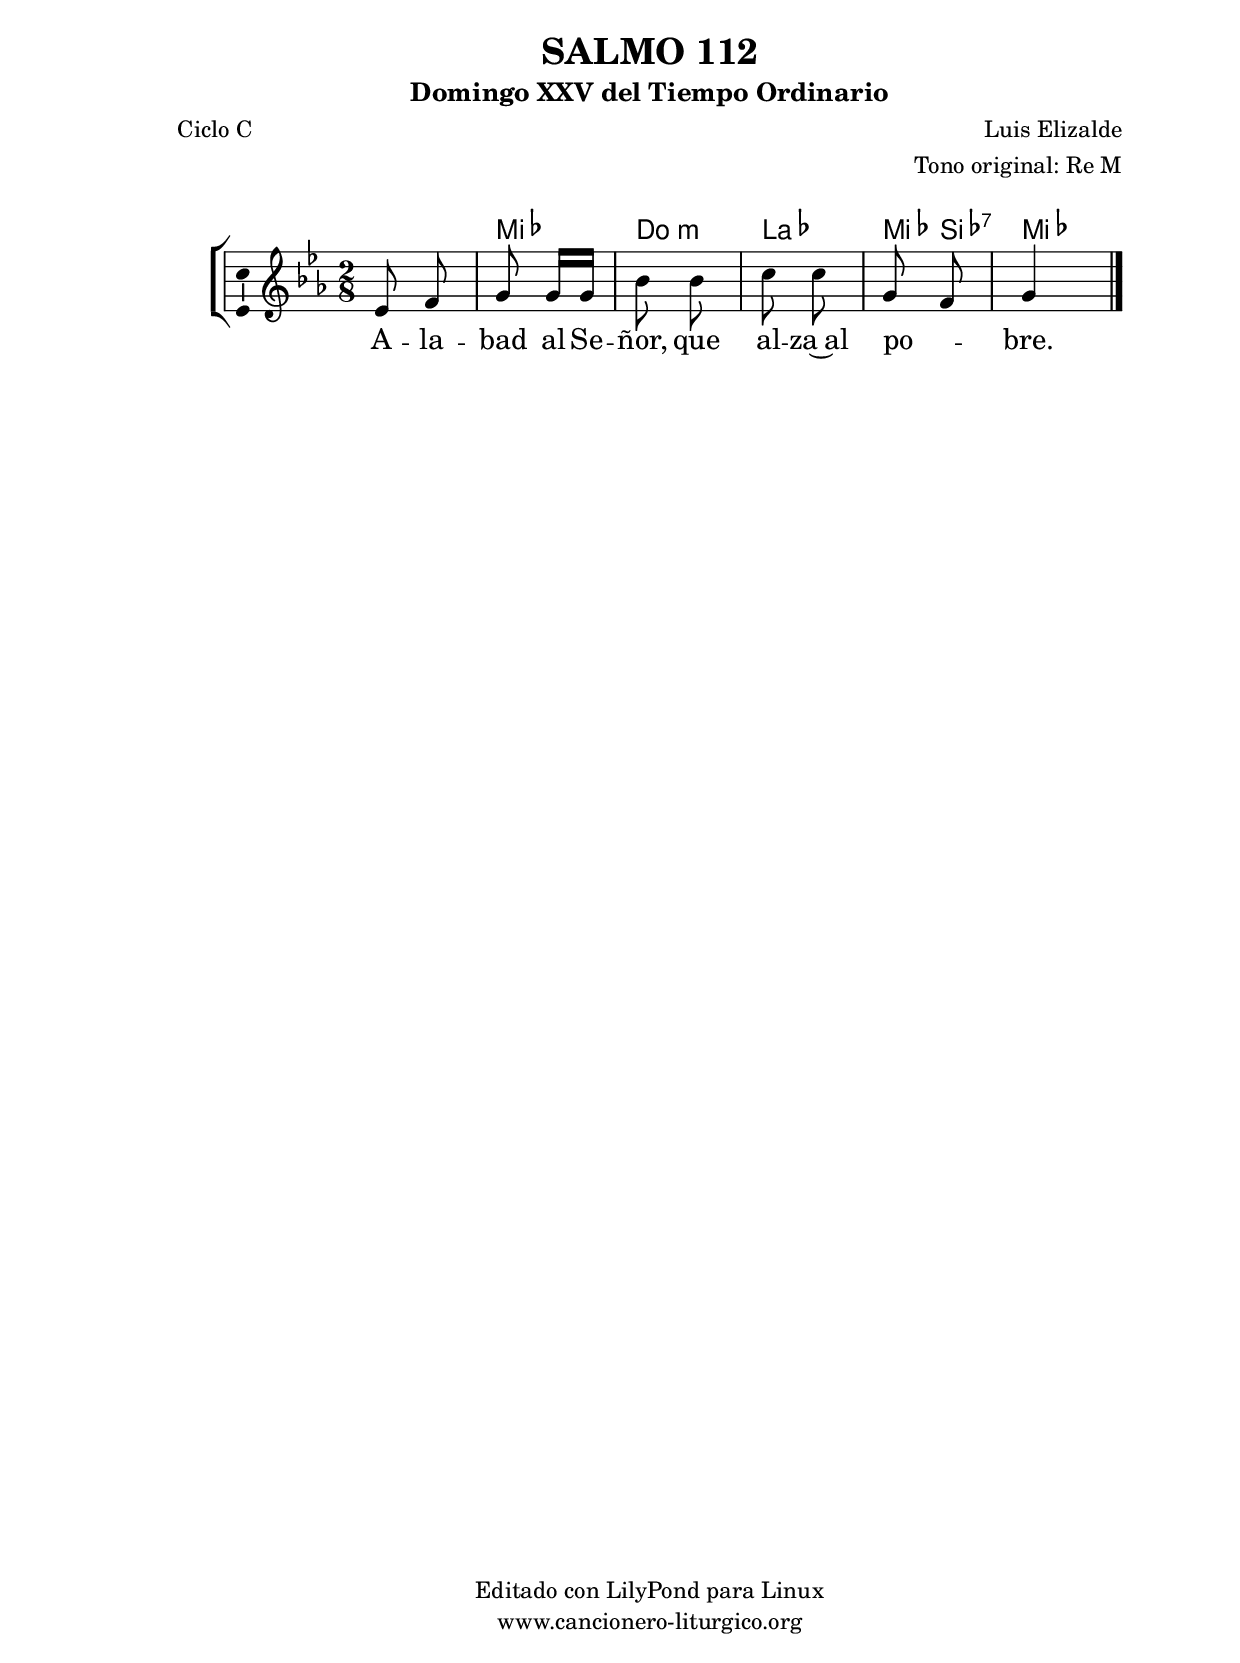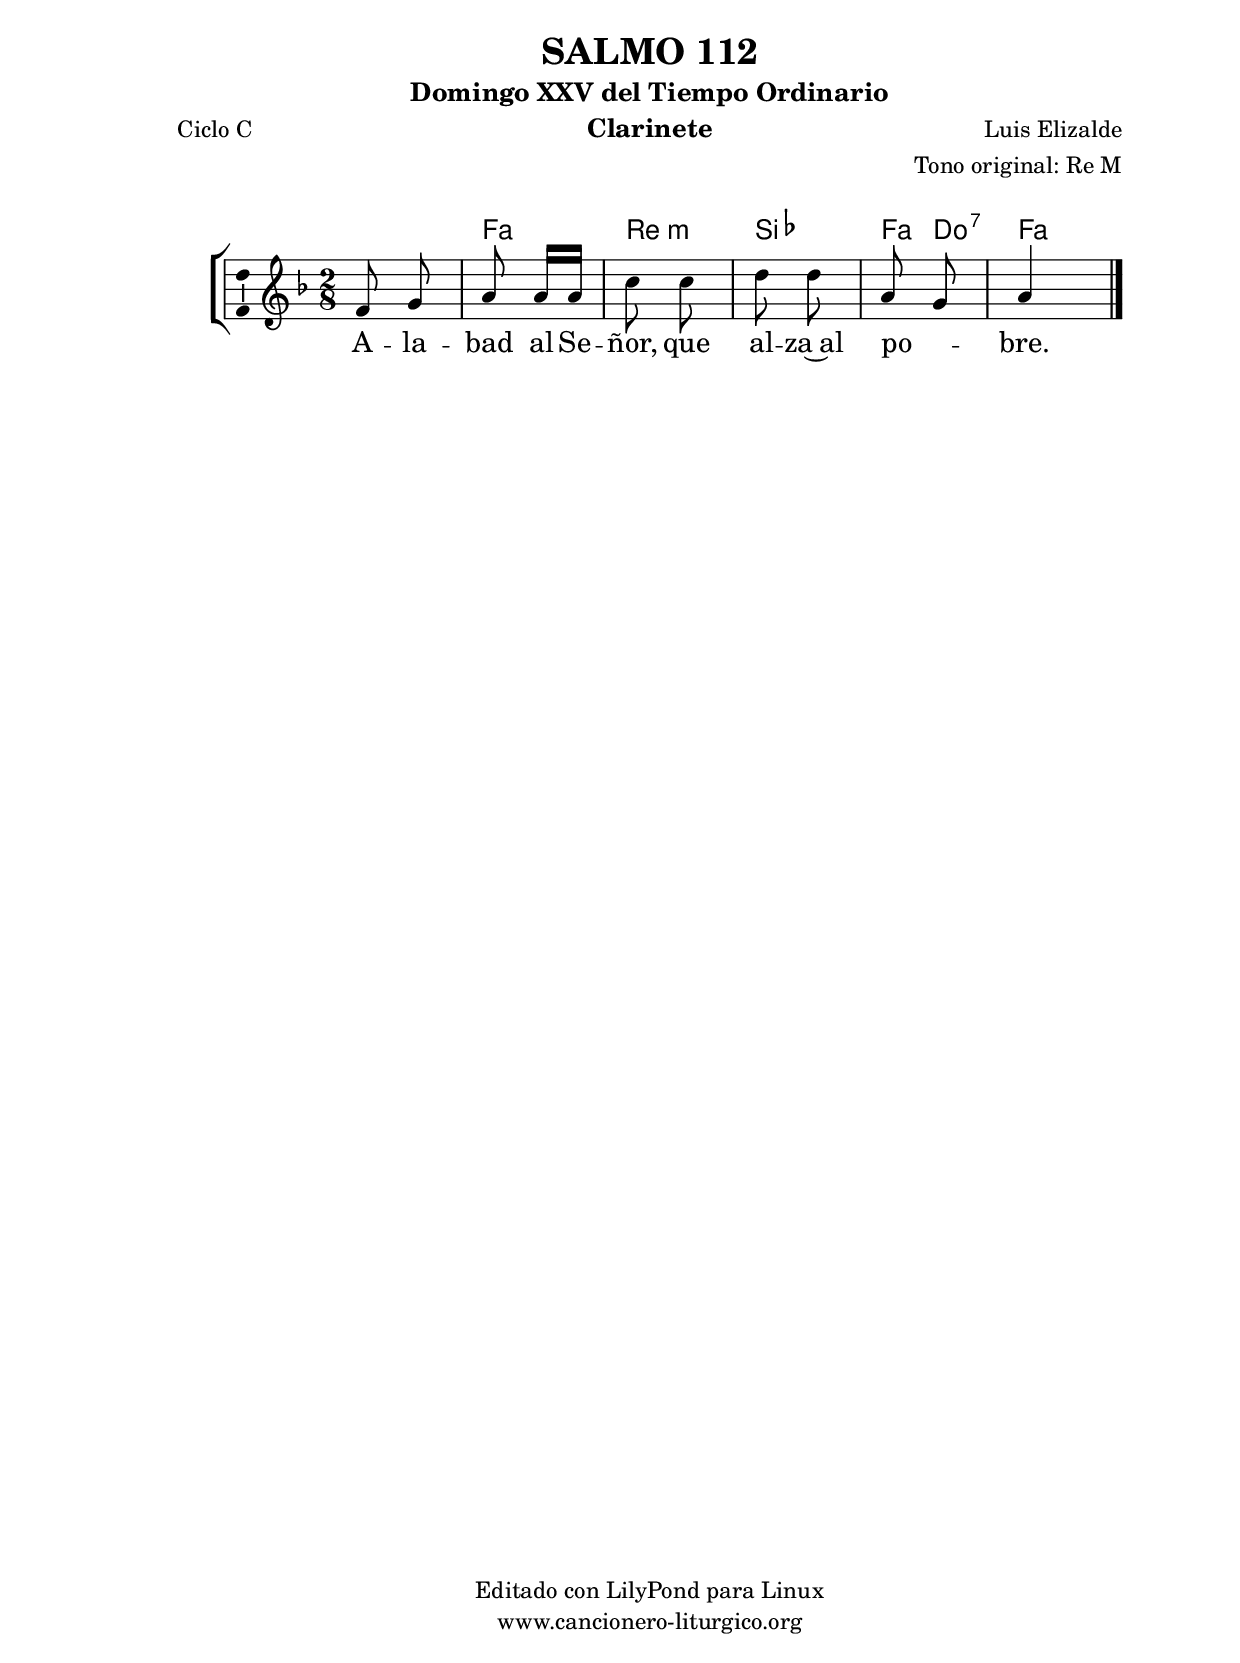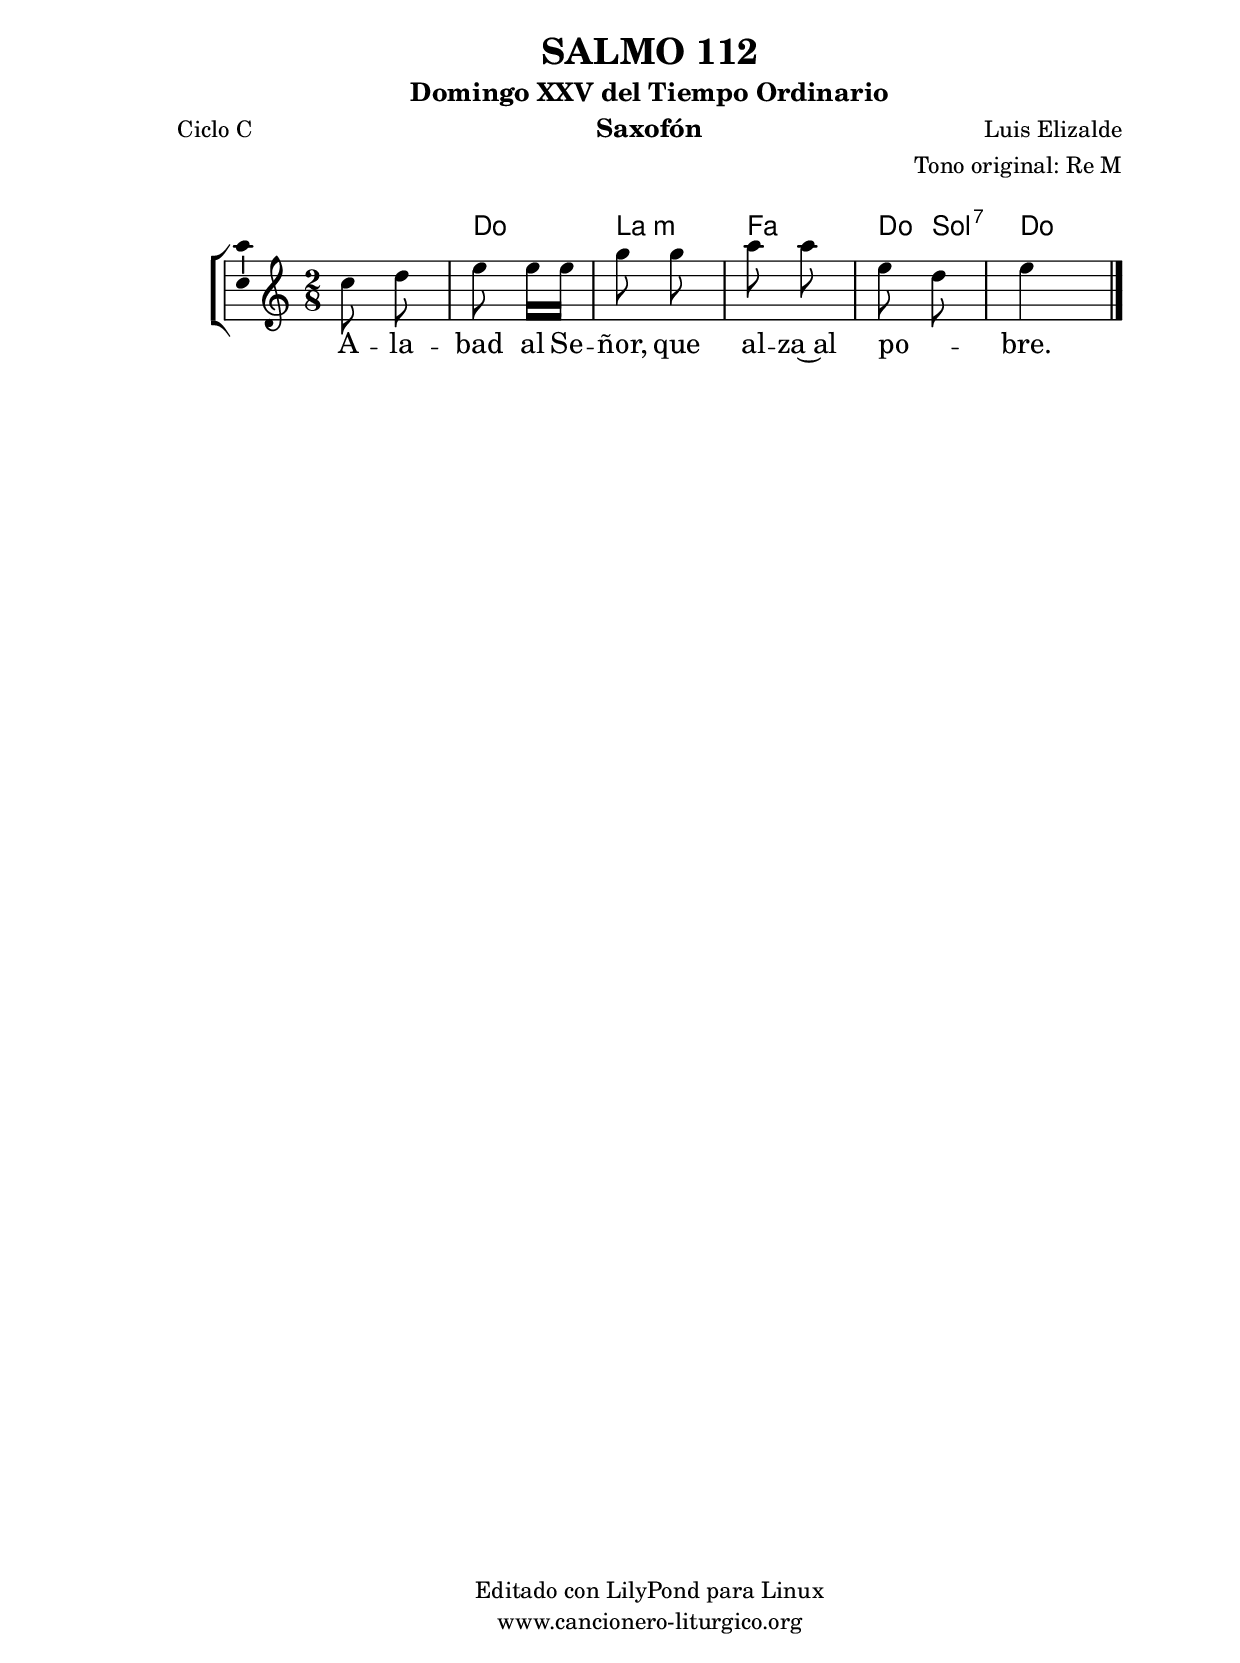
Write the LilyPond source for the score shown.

%
%para convertir .midi en .wav:
%timidity filename.midi -Ow -o finename.wav
%
%
%Para convertir de .wav a .mp3:
%lame -h -m j filename.wav
%
%
%para escuchar el midi:
%timidity nombrefichero.midi
%


%versión de lilypond para la que se ha escrito esta partitura:
\version "2.16.0"

	%Tamaño papel
	#(set-default-paper-size "a4")
	%Tamaño partitura
	#(set-global-staff-size 20)
	%No responde al pulsar sobre una nota
	#(ly:set-option 'point-and-click #f)

%parámetros del encabezamiento:
\header {
	title = "SALMO 112"
	subtitle = "Domingo XXV del Tiempo Ordinario"
	composer = "Luis Elizalde"
	poet = "Ciclo C"
	meter = ""
	arranger = "Tono original: Re M"
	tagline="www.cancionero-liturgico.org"
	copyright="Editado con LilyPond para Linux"
	}

%parámetros asociados al papel:
\paper  {
	oddHeaderMarkup = \markup {\fill-line { \on-the-fly #not-first-page \fromproperty #'header:title \on-the-fly #not-first-page \fromproperty #'header:composer }}
	evenHeaderMarkup = \markup {\fill-line { \fromproperty #'header:composer \fromproperty #'header:title }}
	#(set-paper-size "a4")
	print-page-number = ##f
	first-page-number = 1
	print-first-page-number = ##f
%	head-separation = 3.0 \cm
	top-margin = 2.0 \cm
	bottom-margin = 0.5\cm
%%%	bottom-margin = -1.0\cm
	left-margin = 3.0 \cm
	line-width = 16.0 \cm 
	indent = 8\mm
	interscoreline = 2.\mm
	between-system-space = 15\mm
%	para que las partituras no llenen la hoja:
	ragged-bottom = ##t
%	idem para la última hoja:
	ragged-last-bottom = ##f
%	para que las partituras llenen el ancho del papel:
	ragged-last = ##f
	after-title-space = 2.5 \cm
%page-count=1
%system-count=8

	%Flexible Vertical Spacing
%	markup-markup-spacing =
%	#'((basic-distance . 15) (minimum-distance . 15) (padding . 3))
	markup-system-spacing =
	#'((basic-distance . 15) (minimum-distance . 15) (padding . 3))
	system-system-spacing =
	#'((basic-distance . 15) (minimum-distance . 15) (padding . 3))
	score-system-spacing =
	#'((basic-distance . 15) (minimum-distance . 15) (padding . 5))
%	top-system-spacing = % header
%	#'((basic-distance . 8) (minimum-distance . 0) (padding . 3))
%	top-markup-spacing =
%	#'((basic-distance . 20) (minimum-distance . 20) (padding . 3))
	last-bottom-spacing = % footer
	#'((basic-distance . 5) (minimum-distance . 5) (padding . 3))
%	score-markup-spacing =
%	#'((basic-distance . 16) (minimum-distance . 13) (padding . 3))

	}


%parámetros que afectan a toda la partitura:
global =  {
	%clave de sol (G):
	\clef G
	%armadura:
	\transpose d ees
	\key d \major
	\tempo 4=70
	\set Score.tempoHideNote = ##t
	}


acordes = {
	\italianChords
	\chordmode {
	\transpose d ees
{

s4
d4 b:m g d8 a:7 d4

	}
	}
}

melodia = 
	\transpose d ees
{
	\relative c'{

\time 2/8

d8 e
fis8 fis16 fis
a8 a
b8 b
fis8 e
fis4

	\bar "|."
	}
	}


texto = \lyricmode {
A -- la -- bad al Se -- ñor,
que al -- za~al po -- _ bre.
	}


acordesStaff = \context ChordNames = acordesStaff <<
	\set chordChanges = ##t
	\acordes
	>>


vozStaff = \context Voice = vozStaff
\with {\consists "Ambitus_engraver"}
<<
%	\set Staff.instrumentName = ""
%	\set Staff.shortInstrumentName = ""
%	\set Staff.midiInstrument = #"clarinet"
%	\set Staff.midiInstrument = #"cello"
%	\set Staff.midiInstrument = #"flute"
	\set Staff.midiInstrument = #"electric guitar (jazz)"
%	\set Staff.midiInstrument = #"english horn"
%	\set Staff.midiInstrument = #"violin"
%	\set Staff.midiInstrument = #"glockenspiel"
	\set Staff.midiMinimumVolume = #0.7
	\set Staff.midiMaximumVolume = #0.9
	\global
	\melodia
	>>


textoStaff = \context Lyrics = textoStaff <<
	\lyricsto vozStaff \texto
	>>

\book {
	\score {
		\context ChoirStaff {
			\override StaffGroup.SystemStartBracket #'collapse-height = #1
			\override Score.SystemStartBar #'collapse-height = #1
			<<
			\acordesStaff
			\vozStaff
			\textoStaff
			>>
			}
		\layout {
	    		\context {
				\Lyrics
				\override LyricText #'font-size = #2
				}
	   		 \context {
				\Score
				%fontSize = #3
				\override StaffSymbol #'staff-space = #(magstep +3)
				%\override Beam #'thickness = #0.55
				%\override SpacingSpanner #'spacing-increment = #1.0
				%\override Slur #'height-limit = #1.5
				}
			}
		}
	\score {
		\unfoldRepeats
		\context ChoirStaff {
			<<
			\acordesStaff
			\vozStaff
			>>
			}
		\midi {
	  		\context {
	  			\Score
				tempoWholesPerMinute = #(ly:make-moment 70 4)
				}
			}
		}
	}

%Partitura para clarinete
#(define output-suffix "C")
\book {
	\header{
		instrument = "Clarinete"
		}
	\score {
		\context ChoirStaff {
			\override StaffGroup.SystemStartBracket #'collapse-height = #1
			\override Score.SystemStartBar #'collapse-height = #1
\transpose c d
			<<
			\acordesStaff
			\vozStaff
			\textoStaff
			>>
			}
		\layout {
	    		\context {
				\Lyrics
				\override LyricText #'font-size = #2
				}
	   		 \context {
				\Score
				%fontSize = #3
				\override StaffSymbol #'staff-space = #(magstep +3)
				%\override Beam #'thickness = #0.55
				%\override SpacingSpanner #'spacing-increment = #1.0
				%\override Slur #'height-limit = #1.5
				}
			}
		}
	}

%Partitura para saxofón
#(define output-suffix "S")
\book {
	\header{
		instrument = "Saxofón"
		}
	\score {
		\context ChoirStaff {
			\override StaffGroup.SystemStartBracket #'collapse-height = #1
			\override Score.SystemStartBar #'collapse-height = #1
\transpose c a
			<<
			\acordesStaff
			\vozStaff
			\textoStaff
			>>
			}
		\layout {
	    		\context {
				\Lyrics
				\override LyricText #'font-size = #2
				}
	   		 \context {
				\Score
				%fontSize = #3
				\override StaffSymbol #'staff-space = #(magstep +3)
				%\override Beam #'thickness = #0.55
				%\override SpacingSpanner #'spacing-increment = #1.0
				%\override Slur #'height-limit = #1.5
				}
			}
		}
	}

